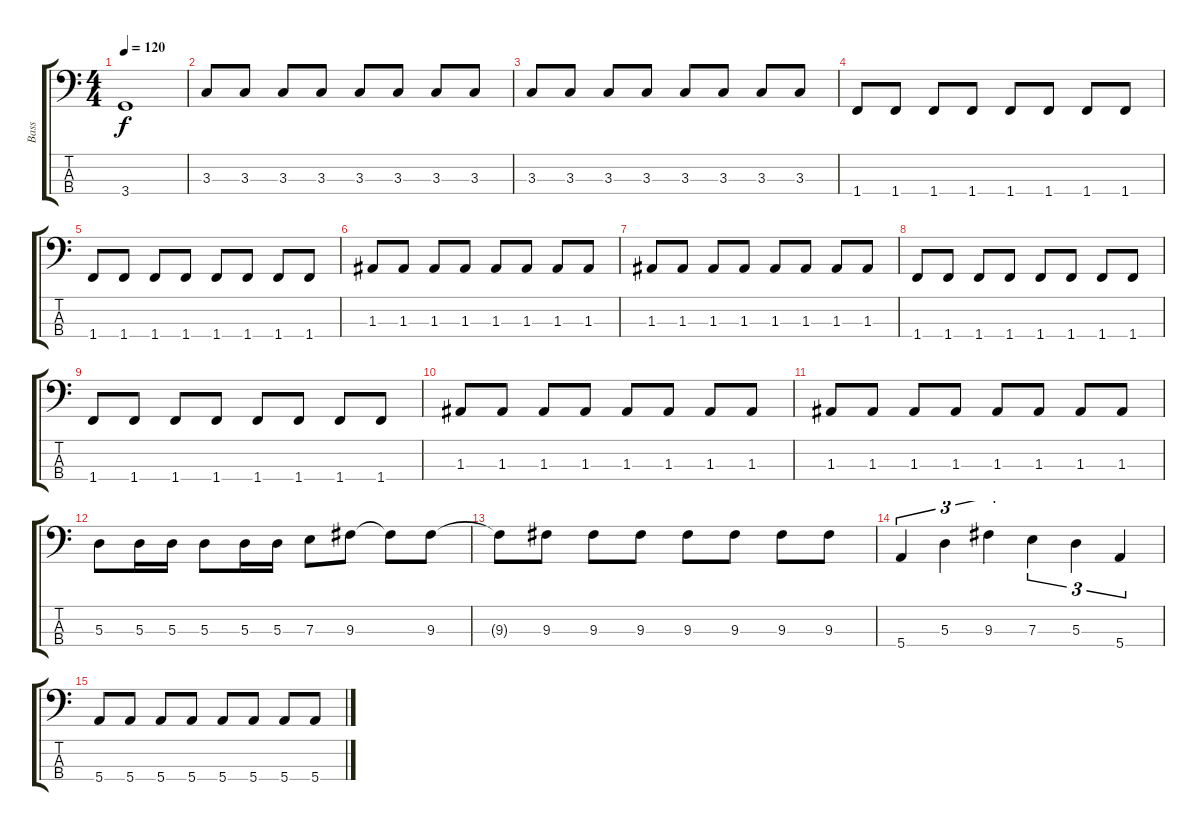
\track ("Bass" "Bass") {instrument electricbassfinger}
\staff {score tabs}
\tuning (G2 D2 A1 E1) {hide}
\ts (4 4)
\tempo 120
\clef f4
\ks c
3.4{t}.1{dy f} |
3.3.8 3.3.8 3.3.8 3.3.8 3.3.8 3.3.8 3.3.8 3.3.8 |
3.3.8 3.3.8 3.3.8 3.3.8 3.3.8 3.3.8 3.3.8 3.3.8 |
1.4.8 1.4.8 1.4.8 1.4.8 1.4.8 1.4.8 1.4.8 1.4.8 |
1.4.8 1.4.8 1.4.8 1.4.8 1.4.8 1.4.8 1.4.8 1.4.8 |
1.3.8 1.3.8 1.3.8 1.3.8 1.3.8 1.3.8 1.3.8 1.3.8 |
1.3.8 1.3.8 1.3.8 1.3.8 1.3.8 1.3.8 1.3.8 1.3.8 |
1.4.8 1.4.8 1.4.8 1.4.8 1.4.8 1.4.8 1.4.8 1.4.8 |
1.4.8 1.4.8 1.4.8 1.4.8 1.4.8 1.4.8 1.4.8 1.4.8 |
1.3.8 1.3.8 1.3.8 1.3.8 1.3.8 1.3.8 1.3.8 1.3.8 |
1.3.8 1.3.8 1.3.8 1.3.8 1.3.8 1.3.8 1.3.8 1.3.8 |
5.3.8 5.3.16 5.3.16 5.3.8 5.3.16 5.3.16 7.3.8 9.3.8 9.3{t}.8 9.3.8 |
9.3{t}.8 9.3.8 9.3.8 9.3.8 9.3.8 9.3.8 9.3.8 9.3.8 |
5.4.4{tu (3 2)} 5.3.4{tu (3 2)} 9.3.4{tu (3 2)} 7.3.4{tu (3 2)} 5.3.4{tu (3 2)} 5.4.4{tu (3 2)} |
5.4.8 5.4.8 5.4.8 5.4.8 5.4.8 5.4.8 5.4.8 5.4.8
